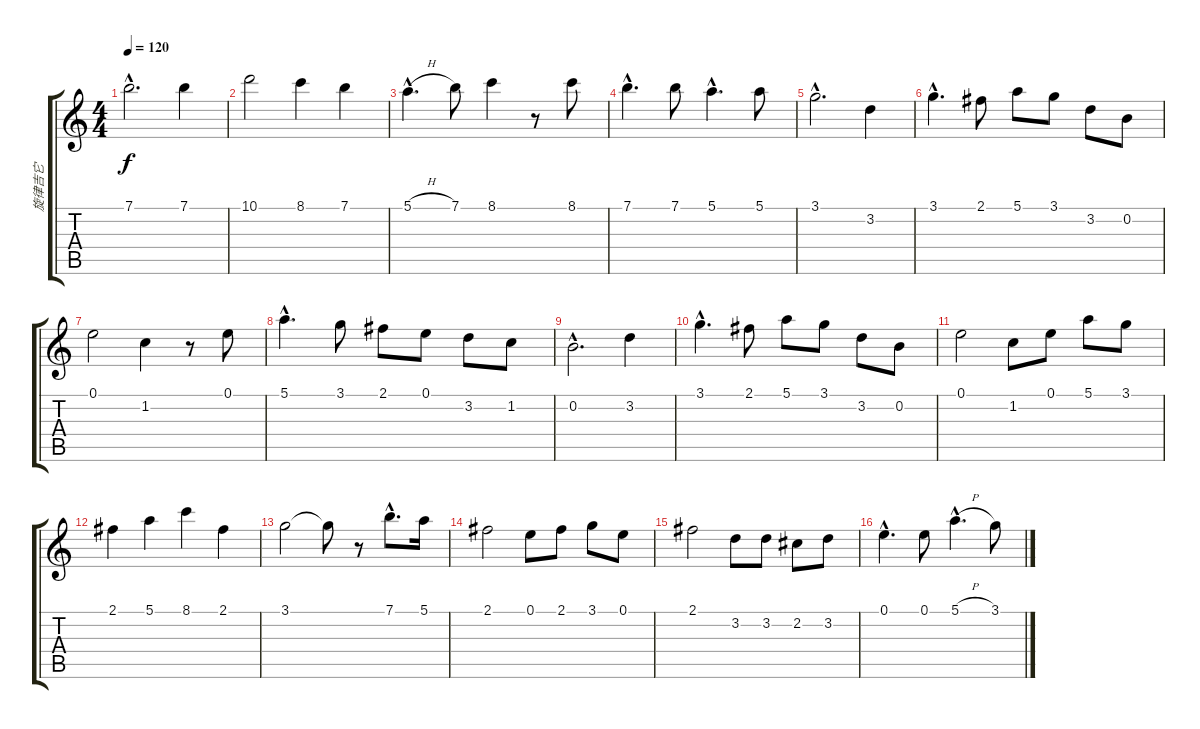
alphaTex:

\track ("旋律吉它" "旋律吉它") {instrument electricguitarjazz}
\staff {score tabs}
\tuning (E4 B3 G3 D3 A2 E2) {hide}
\ts (4 4)
\tempo 120
\clef g2
\ks c
7.1{hac}.2{d dy f} 7.1.4 |
10.1.2 8.1.4 7.1.4 |
5.1{h hac}.4{d} 7.1.8 8.1.4 r.8 8.1.8 |
7.1{hac}.4{d} 7.1.8 5.1{hac}.4{d} 5.1.8 |
3.1{hac}.2{d} 3.2.4 |
3.1{hac}.4{d} 2.1.8 5.1.8 3.1.8 3.2.8 0.2.8 |
0.1.2 1.2.4 r.8 0.1.8 |
5.1{hac}.4{d} 3.1.8 2.1.8 0.1.8 3.2.8 1.2.8 |
0.2{hac}.2{d} 3.2.4 |
3.1{hac}.4{d} 2.1.8 5.1.8 3.1.8 3.2.8 0.2.8 |
0.1.2 1.2.8 0.1.8 5.1.8 3.1.8 |
2.1.4 5.1.4 8.1.4 2.1.4 |
3.1.2 3.1{t}.8 r.8 7.1{hac}.8{d} 5.1.16 |
2.1.2 0.1.8 2.1.8 3.1.8 0.1.8 |
2.1.2 3.2.8 3.2.8 2.2.8 3.2.8 |
0.1{hac}.4{d} 0.1.8 5.1{h hac}.4{d} 3.1.8
